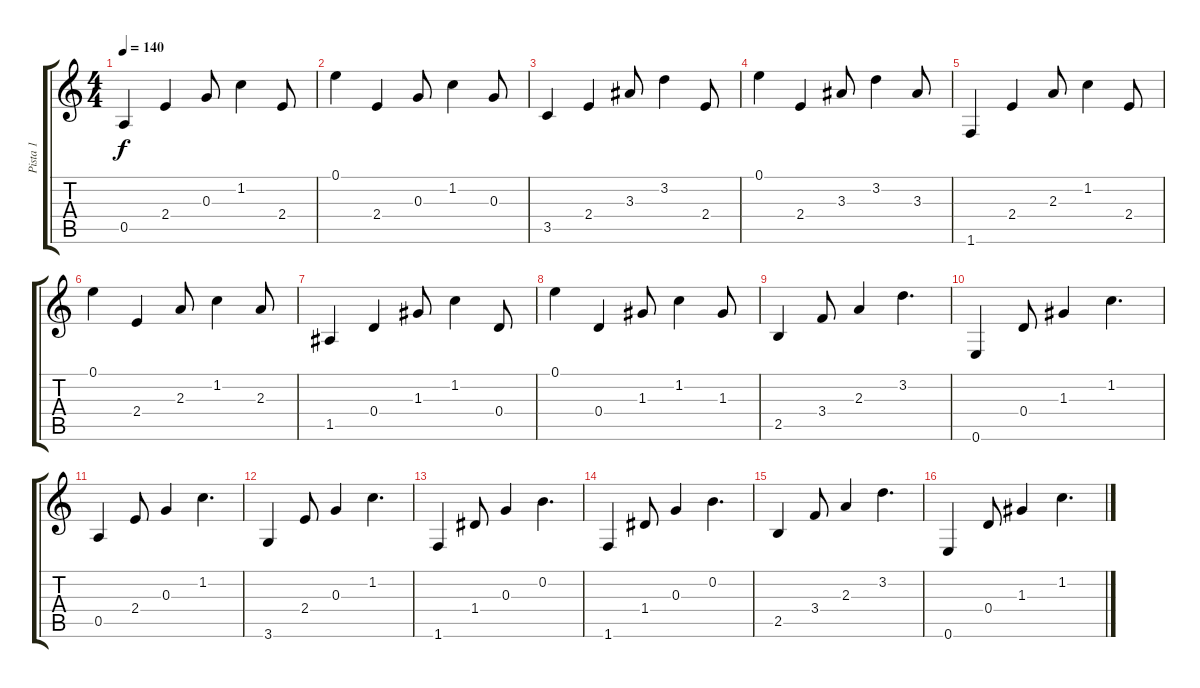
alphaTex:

\track ("Pista 1" "Pista 1") {instrument acousticguitarsteel}
\staff {score tabs}
\tuning (E4 B3 G3 D3 A2 E2) {hide}
\ts (4 4)
\tempo 140
\clef g2
\ks c
0.5.4{dy f} 2.4.4 0.3.8 1.2.4 2.4.8 |
0.1.4 2.4.4 0.3.8 1.2.4 0.3.8 |
3.5.4 2.4.4 3.3.8 3.2.4 2.4.8 |
0.1.4 2.4.4 3.3.8 3.2.4 3.3.8 |
1.6.4 2.4.4 2.3.8 1.2.4 2.4.8 |
0.1.4 2.4.4 2.3.8 1.2.4 2.3.8 |
1.5.4 0.4.4 1.3.8 1.2.4 0.4.8 |
0.1.4 0.4.4 1.3.8 1.2.4 1.3.8 |
2.5.4 3.4.8 2.3.4 3.2.4{d} |
0.6.4 0.4.8 1.3.4 1.2.4{d} |
0.5.4 2.4.8 0.3.4 1.2.4{d} |
3.6.4 2.4.8 0.3.4 1.2.4{d} |
1.6.4 1.4.8 0.3.4 0.2.4{d} |
1.6.4 1.4.8 0.3.4 0.2.4{d} |
2.5.4 3.4.8 2.3.4 3.2.4{d} |
0.6.4 0.4.8 1.3.4 1.2.4{d}
